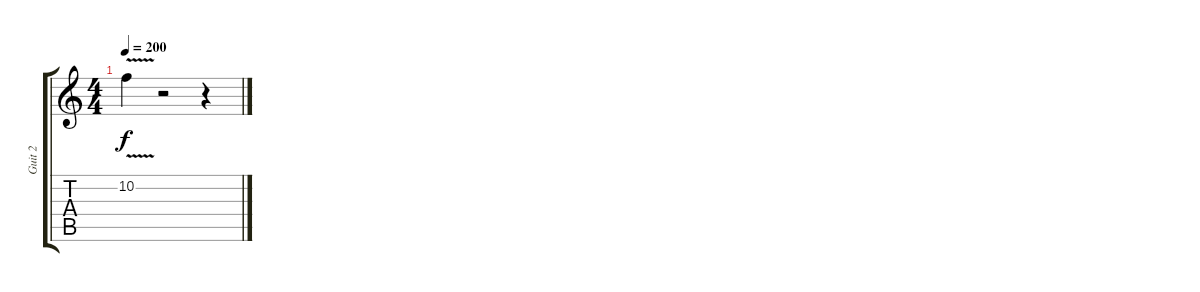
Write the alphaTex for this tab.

\track ("Guit 2" "Guit 2") {instrument distortionguitar}
\staff {score tabs}
\tuning (C4 G3 Eb3 Bb2 F2 C2) {hide}
\ts (4 4)
\tempo 200
\clef g2
\ks c
10.2{v}.4{dy f} r.2 r.4
